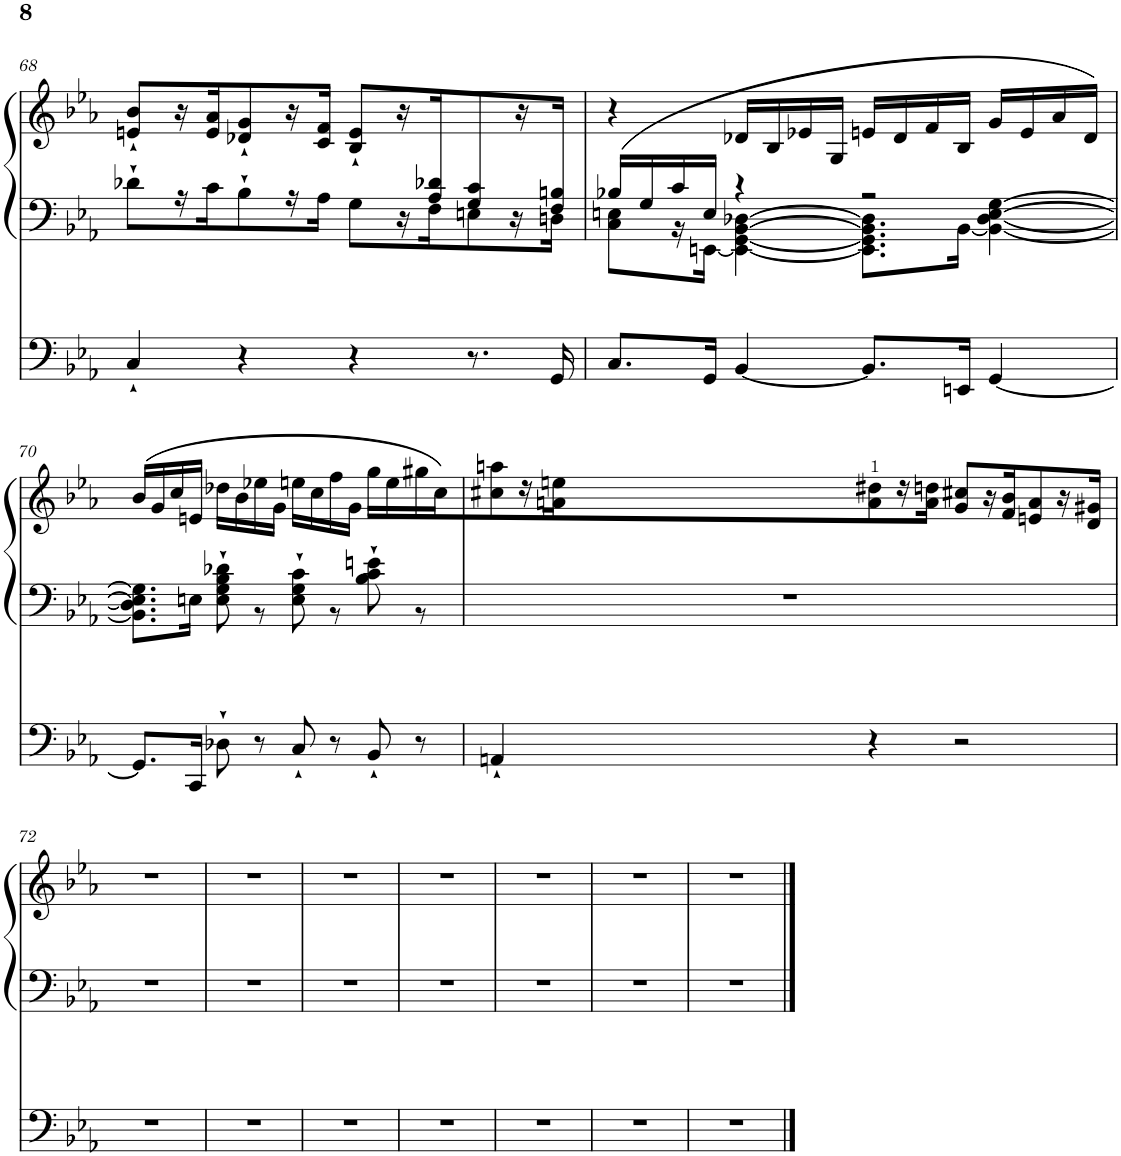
**kern	**kern	**kern
*part1	*part1	*part1
*staff3	*staff2	*staff1
*I"Piano	*	*
*I'Pno.	*	*
!!LO:PB:g=z
*clefF4	*clefF4	*clefG2
*k[b-e-a-]	*k[b-e-a-]	*k[b-e-a-]
*M4/4	*M4/4	*M4/4
*met(c)	*met(c)	*met(c)
=68	=68	=68
*	*^	*
4C`/	8.ryy	8d-X`\L	8en/` 8b-/`L
.	.	16r	16r
.	.	16c\J	16e/ 16a-/J
4r	.	8B-`\	8d-X/` 8g/`
.	.	16r	16r
.	.	16A-\JJ	16c/ 16f/JJ
4r	.	8G\L	8B-/` 8e/`L
.	.	16r	16r
.	16A-/ 16d-X/J	16F\J	8.ryy
8.r	8G/ 8c/	8En\	.
.	16ryy	16r	16r
16GG/	16F/ 16Bn/JJ	16Dn\JJ	16ryy
=69	=69	=69	=69
8.C/L	(16B-X/LL	8C\ 8En\L	4r
.	16G/	.	.
.	16c/	16r	.
16GG/Jk	16E/JJ	[16EEn\JJ	.
[4BB-/	4r	4EE\_ [4GG\ [>4BB-\ [>4D-X\	16d-X/LL
.	.	.	16B-/
.	.	.	16e-X/
.	.	.	16G/JJ
8.BB-/L]	2r	8.EE\] 8.GG\] 8.BB-\] 8.D-\]L	16en/LL
.	.	.	16d-/
.	.	.	16f/
16EEn/Jk	.	[16BB-\Jk	16B-/JJ
[4GG/	.	4BB-\_ [4D-\ [>4E\ [>4G\	16g/LL
.	.	.	16e/
.	.	.	16a-/
.	.	.	(16d-/JJ
!!LO:LB:g=z
=70	=70	=70	=70
8.GG/L]	1ryy	8.BB-\] 8.D-\] 8.E\] 8.G\]L	16b-/LL
.	.	.	16g/
.	.	.	16cc/
16CC/Jk	.	16En\Jk	16en/JJ
8D-X`\	.	8E\`> 8G\`> 8B-\`> 8d-X\`>	16dd-X\LL
.	.	.	16b-\
8r	.	8r	16ee-X\
.	.	.	16g\JJ
8C`/	.	8E\`> 8G\`> 8c\`>	16een\LL
.	.	.	16cc\
8r	.	8r	16ff\
.	.	.	16g\JJ
8BB-`/	.	8B-\`> 8c\`> 8en\`>	16gg\LL
.	.	.	16ee\
8r	.	8r	16gg#X\
.	.	.	16cc\J)
*	*v	*v	*
=71	=71	=71
4AAn`/	1r	8cc#X\ 8aan\
.	.	16r
.	.	16an\ 16een\J
4r	.	8a\ 8dd#X\
.	.	16r
.	.	16a\ 16ddn\JJ
2r	.	8g/ 8cc#X/L
.	.	16r
.	.	16f/ 16b-/J
.	.	8en/ 8a/
.	.	16r
.	.	16d/ 16g#X/JJ
!!LO:LB:g=z
=72	=72	=72
1r	1r	1r
=73	=73	=73
1r	1r	1r
=74	=74	=74
1r	1r	1r
=75	=75	=75
1r	1r	1r
=76	=76	=76
1r	1r	1r
=77	=77	=77
1r	1r	1r
=78	=78	=78
1r	1r	1r
==	==	==
*-	*-	*-
